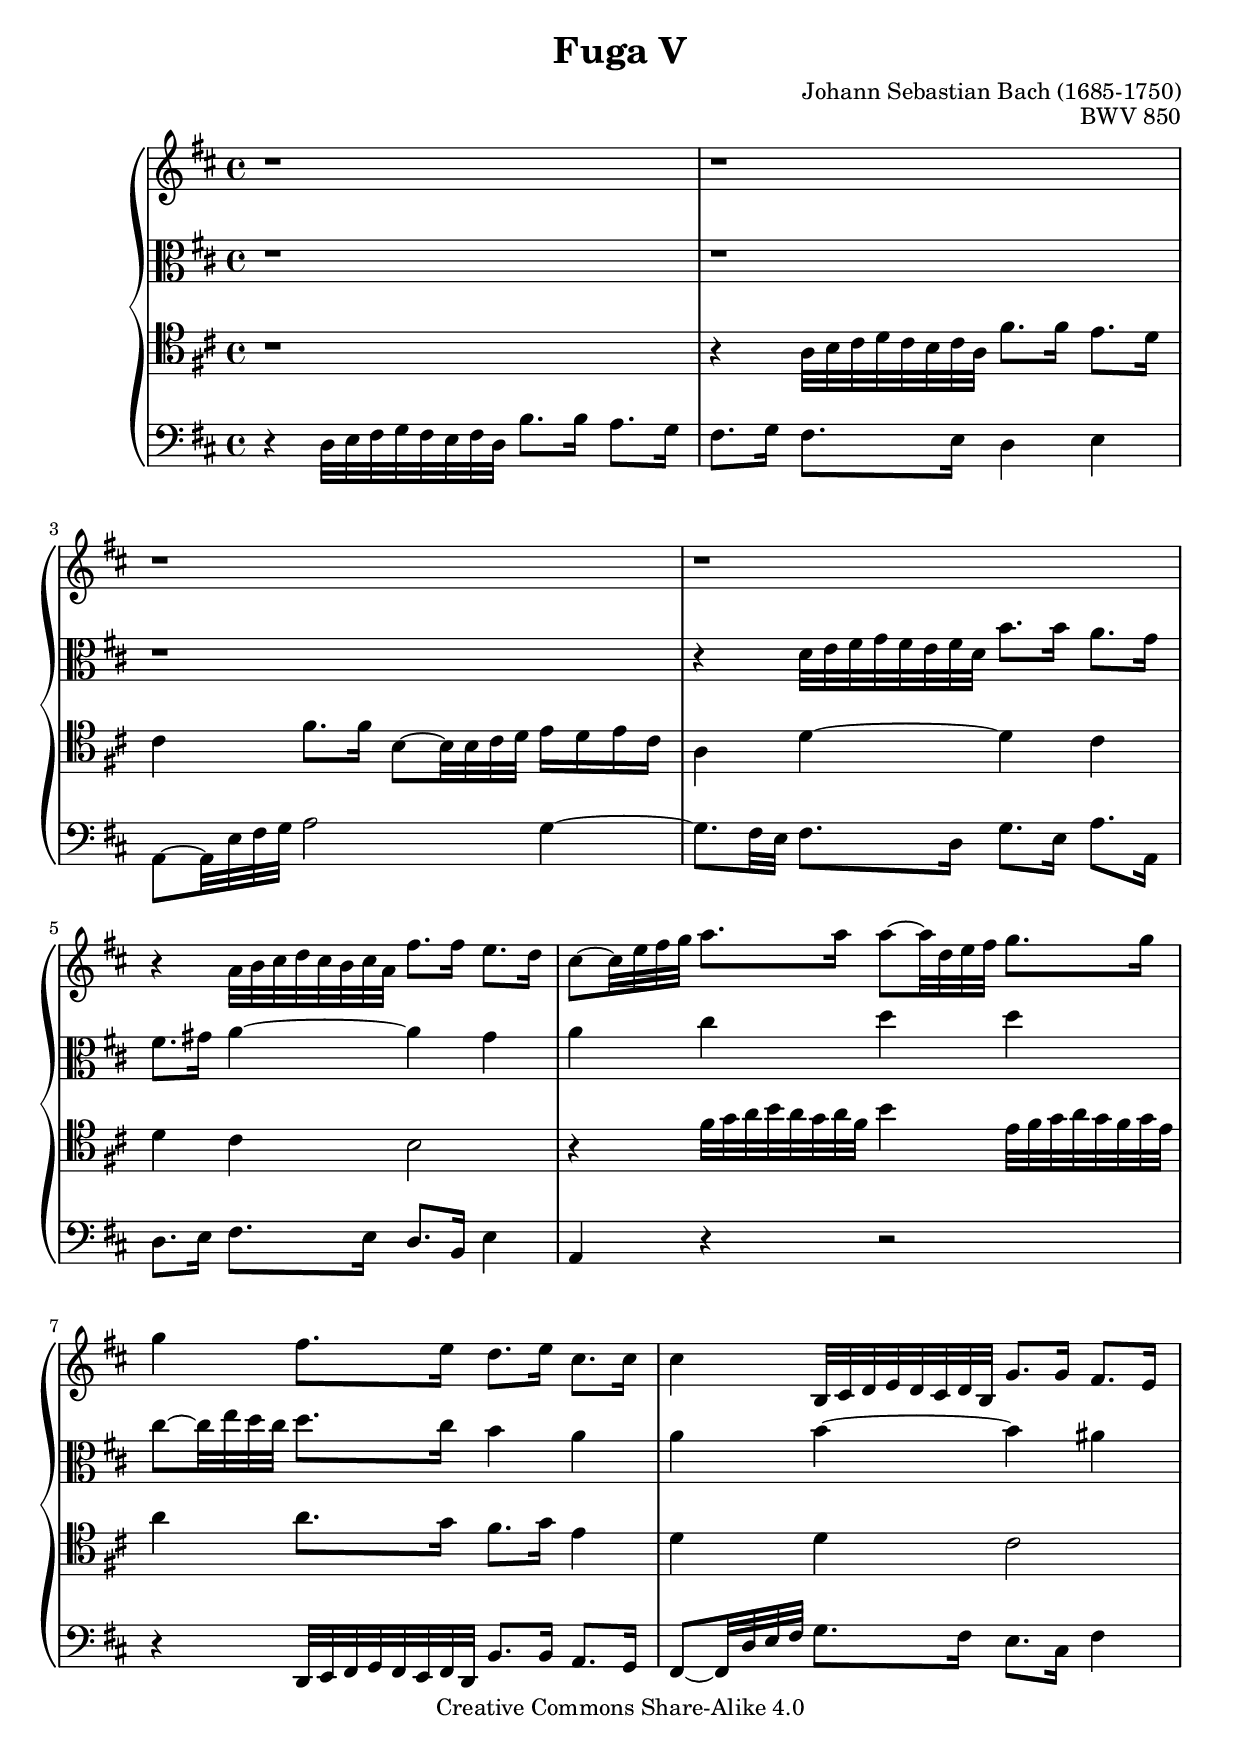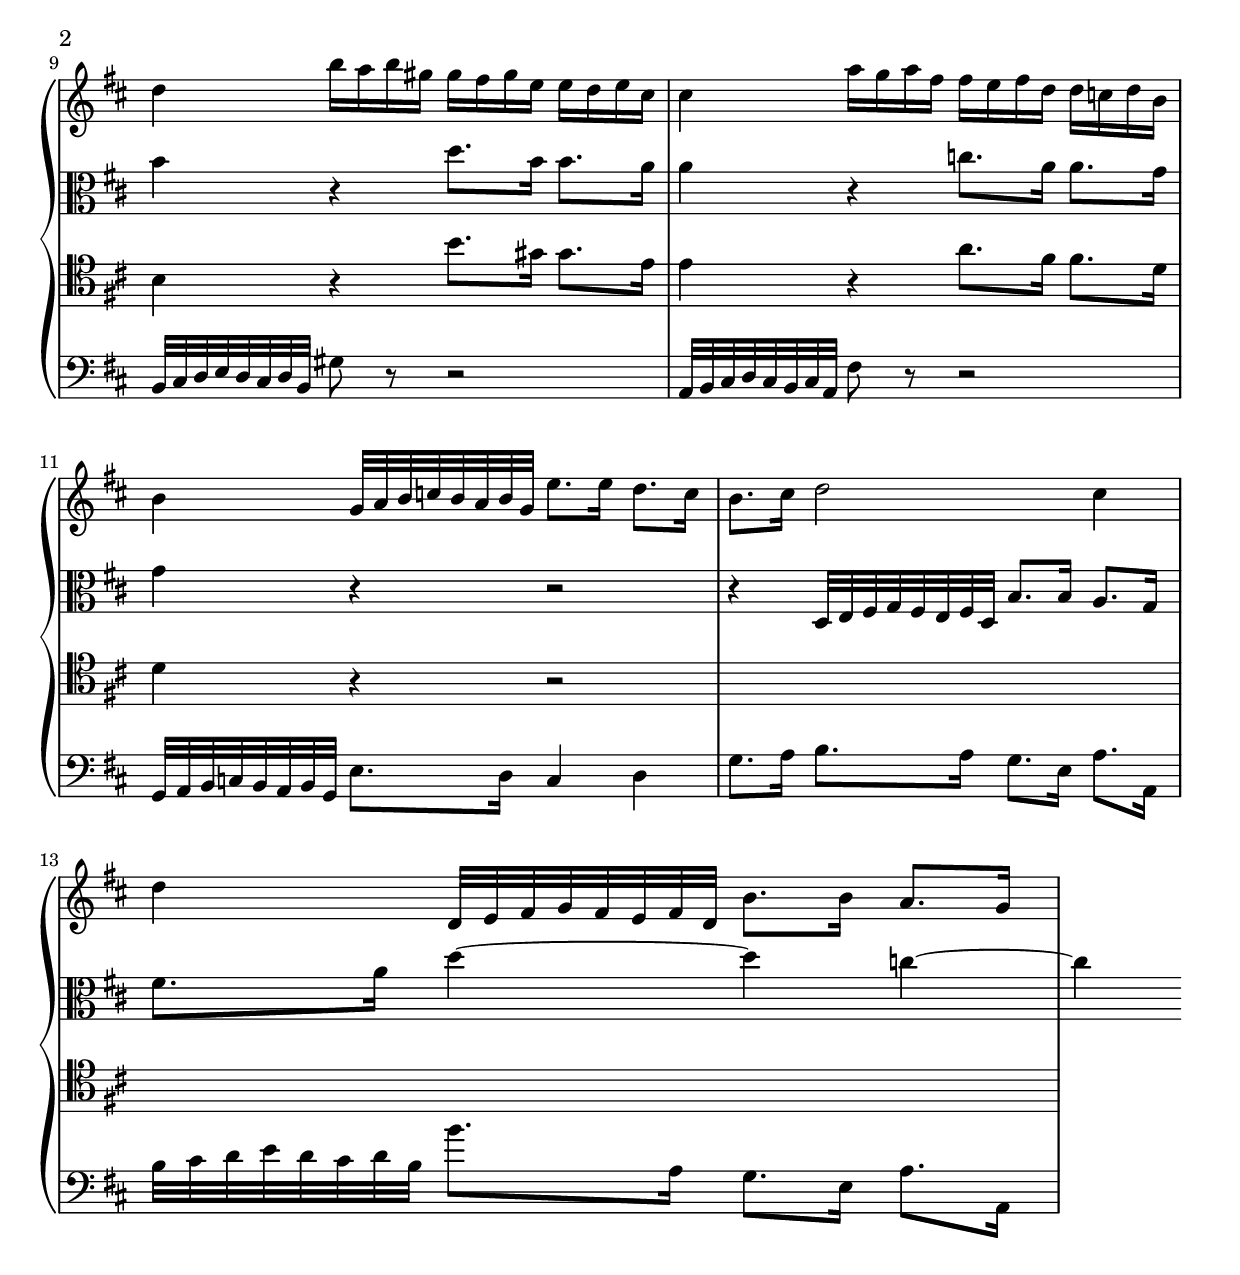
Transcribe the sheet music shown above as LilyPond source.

\version "2.11.52"
%\include "notes.lyi"


\header {
	title = "Fuga V"
	opus = "BWV 850"
	composer = "Johann Sebastian Bach (1685-1750)"
	
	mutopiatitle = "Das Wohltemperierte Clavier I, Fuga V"
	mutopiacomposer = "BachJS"
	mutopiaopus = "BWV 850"
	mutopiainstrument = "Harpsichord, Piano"
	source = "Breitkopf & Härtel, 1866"

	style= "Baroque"
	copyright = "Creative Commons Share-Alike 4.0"
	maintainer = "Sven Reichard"
}

global = {\time 4/4 \key d \major}

roll = \relative{d32 e fis g fis e fis d}
theme = \relative{\roll b8. b16 a8. g16}
scale = \relative{d e fis g a b cis}
soprano={
  r1 | r1 | r1 | r1 |
  r4 \transpose d a' {\theme} | %5
  \relative c'' {
    cis8~cis32 e fis g a8. a16 a8~a32 d, e fis g8. g16 | %6
    g4 fis8. e16 d8. e16 cis8. cis16 | %7
    cis4
    \modalTranspose d b \scale {\theme}|
    d4 b'16 a b gis gis fis gis e e d e cis |
    cis4 a'16 g a fis fis e fis d d c d b | %10
    b4 \transpose d g' {\theme} |
    b8. cis16 d2 cis4 | %12
    d \transpose d d' {\theme} | %13
  }
  
}

alto= {
  r1 | r1 | r1 |
  r4 \transpose d d' {\theme}|
  \relative f' {
    fis8. gis16 a4~a gis | %5
    a cis d d | %6
    cis8~cis32 e d cis d8. cis16 b4 a | %7
    a4 b~b ais | %8
    b r d8. b16 b8. a16 | %9
    a4 r c8. a16 a8. g16 |
    g4 r r2 | %11
    r4 \theme | %12
    fis8. a16 d4~d c~| %13
    c4
    }
  }

tenor =  {
  r1 | %1
  r4 \transpose d a {\theme} | %2
  \relative c' {
    cis4 fis8. fis16 b,8~b32 b cis d e16 d e cis |%3
    a4 d~d cis |%4
    d cis b2  | %5
  }

  r4 \modalTranspose d fis' \scale {\roll} b'4
  \modalTranspose d e' \scale {\roll} |
  
  a'4 a'8. g'16 fis'8. g'16 e'4 | %7
  \relative c' {
    d4 d cis2 | %8
    b4 r b'8. gis16 gis8. e16 |%9
    e4 r a8. fis16 fis8. d16 |%10
    d4 r r2 |%11
    s1 | %12
    s1 | %13
    }
  
}

bass = 
{|
 r4 \theme  |                            %1
 \relative c {
 fis8. g16 fis8. e16 d4 e |              %2
 a,8~a32 e' fis g a2 g4~ |               %3
 g8. fis32 e fis8. d16 g8. e16 a8. a,16| %4
 d8. e16 fis8. e16 d8. b16 e4 | %5
 a,4 r r2 |%6
}
 r4 \transpose d d, {\theme}%7
 \relative f, {
   fis8~fis32 d' e fis g8. fis16 e8. cis16 fis4  %8
 }
 \modalTranspose d b, \scale {\roll } gis8 r r2 | %9
 \modalTranspose d a, \scale {\roll } fis8 r r2 | %10
 \transpose d g,  {\roll} e8. d16 c4 d | %11
 g8. a16 b8. a16 g8. e16 a8. a,16 |
 \modalTranspose d b \scale {\roll} b'8. a16 g8. e16 a8. a,16 |
}

\score {
  \new GrandStaff <<
    \new Staff {\global \clef treble \soprano}
    \new Staff {\global \clef alto \alto}
    \new Staff {\global \clef tenor \tenor}
    \new Staff {\global \clef bass \bass}
  >>
  \midi{\tempo 4=88}
  \layout{}
  }

%\score {
%		\new PianoStaff <<
%			#(set-accidental-style 'piano)
%			\set PianoStaff.connectArpeggios = ##t
%			\new Staff = "RH" %\rightHand
%			\new Staff = "LH" %\leftHand 
%		>>
%		\midi{}
%		\layout{}
%}
